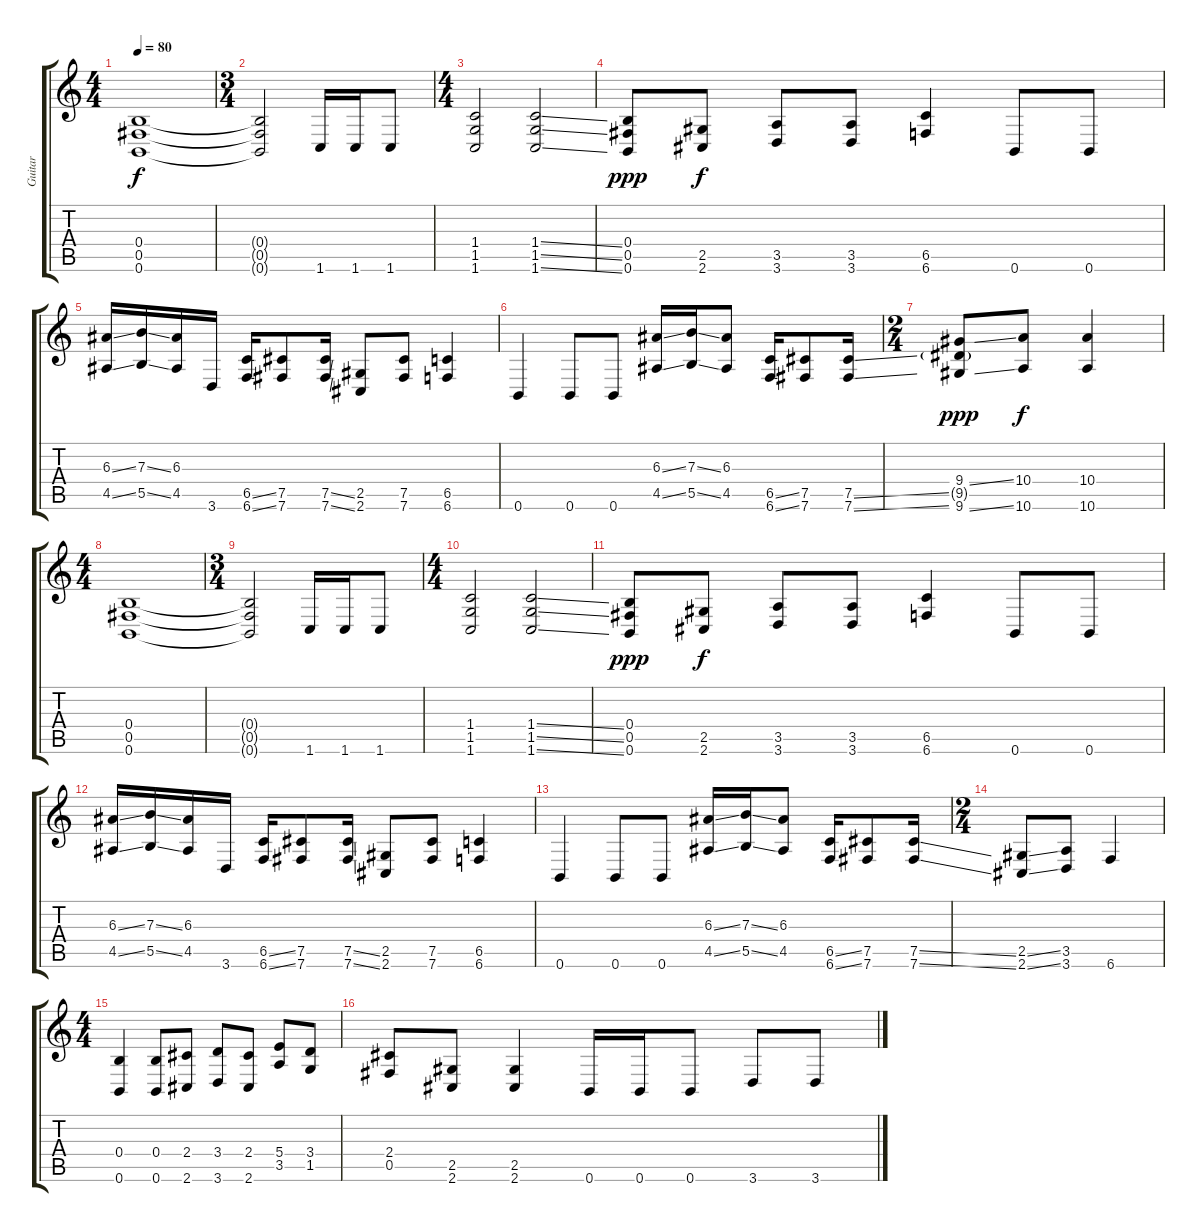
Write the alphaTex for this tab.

\track ("Guitar" "Guitar") {instrument distortionguitar}
\staff {score tabs}
\tuning (Db4 Ab3 E3 B2 Gb2 B1) {hide}
\ts (4 4)
\tempo 80
\clef g2
\ks c
(0.4 0.5 0.6).1{dy f instrument distortionguitar} |
\ts (3 4)
(0.4{t} 0.5{t} 0.6{t}).2 1.6.16 1.6.16 1.6.8 |
\ts (4 4)
(1.4 1.5 1.6).2 (1.4{ss} 1.5{ss} 1.6{ss}).2 |
(0.4 0.5 0.6).8{dy ppp} (2.5 2.6).8{dy f} (3.5 3.6).8 (3.5 3.6).8 (6.5 6.6).4 0.6.8 0.6.8 |
(6.3{ss} 4.5{ss}).16 (7.3{ss} 5.5{ss}).16 (6.3 4.5).16 3.6.16 (6.5{ss} 6.6{ss}).16 (7.5 7.6).8 (7.5{ss} 7.6{ss}).16 (2.5 2.6).8 (7.5 7.6).8 (6.5 6.6).4 |
0.6.4 0.6.8 0.6.8 (6.3{ss} 4.5{ss}).16 (7.3{ss} 5.5{ss}).16 (6.3 4.5).8 (6.5{ss} 6.6{ss}).16 (7.5 7.6).8 (7.5{ss} 7.6{ss}).16 |
\ts (2 4)
(9.4{ss} 9.5{g} 9.6{ss}).8{dy ppp} (10.4 10.6).8{dy f} (10.4 10.6).4 |
\ts (4 4)
(0.4 0.5 0.6).1 |
\ts (3 4)
(0.4{t} 0.5{t} 0.6{t}).2 1.6.16 1.6.16 1.6.8 |
\ts (4 4)
(1.4 1.5 1.6).2 (1.4{ss} 1.5{ss} 1.6{ss}).2 |
(0.4 0.5 0.6).8{dy ppp} (2.5 2.6).8{dy f} (3.5 3.6).8 (3.5 3.6).8 (6.5 6.6).4 0.6.8 0.6.8 |
(6.3{ss} 4.5{ss}).16 (7.3{ss} 5.5{ss}).16 (6.3 4.5).16 3.6.16 (6.5{ss} 6.6{ss}).16 (7.5 7.6).8 (7.5{ss} 7.6{ss}).16 (2.5 2.6).8 (7.5 7.6).8 (6.5 6.6).4 |
0.6.4 0.6.8 0.6.8 (6.3{ss} 4.5{ss}).16 (7.3{ss} 5.5{ss}).16 (6.3 4.5).8 (6.5{ss} 6.6{ss}).16 (7.5 7.6).8 (7.5{ss} 7.6{ss}).16 |
\ts (2 4)
(2.5{ss} 2.6{ss}).8 (3.5 3.6).8 6.6.4 |
\ts (4 4)
(0.4 0.6).4 (0.4 0.6).8 (2.4 2.6).8 (3.4 3.6).8 (2.4 2.6).8 (5.4 3.5).8 (3.4 1.5).8 |
(2.4 0.5).8 (2.5 2.6).8 (2.5 2.6).4 0.6.16 0.6.16 0.6.8 3.6.8 3.6.8
